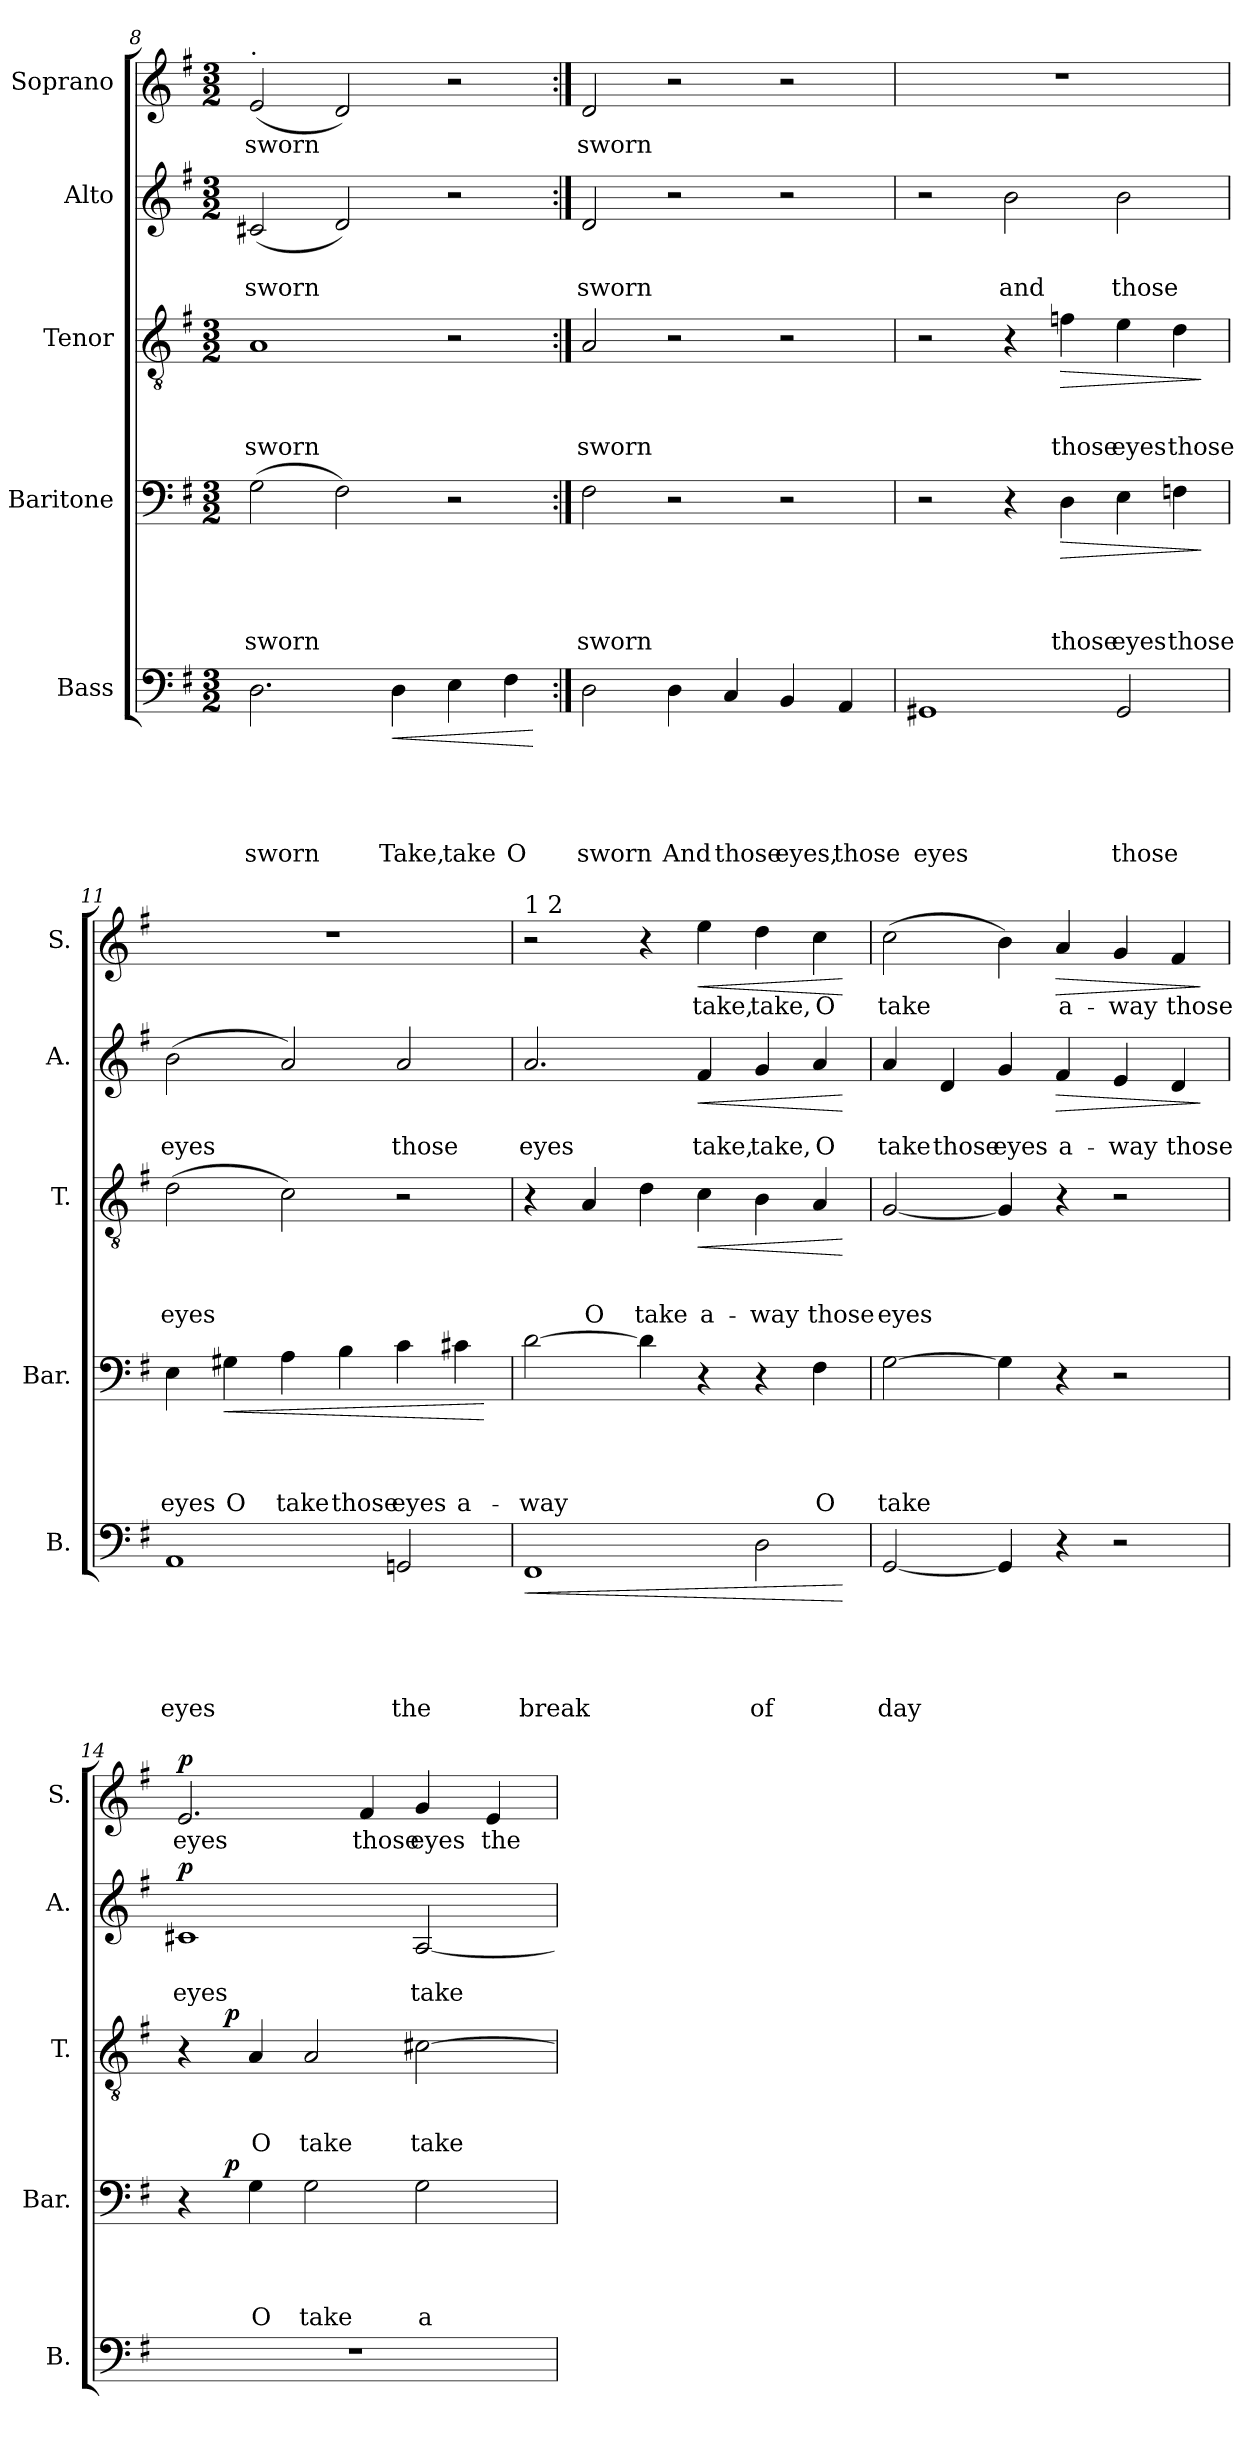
**kern	**text	**text	**text	**text	**text	**dynam	**kern	**text	**text	**text	**text	**dynam	**kern	**text	**text	**text	**dynam	**kern	**text	**text	**dynam	**kern	**text	**dynam
*part5	*part5	*part5	*part5	*part5	*part5	*part5	*part4	*part4	*part4	*part4	*part4	*part4	*part3	*part3	*part3	*part3	*part3	*part2	*part2	*part2	*part2	*part1	*part1	*part1
*staff5	*staff5	*staff5	*staff5	*staff5	*staff5	*staff5	*staff4	*staff4	*staff4	*staff4	*staff4	*staff4	*staff3	*staff3	*staff3	*staff3	*staff3	*staff2	*staff2	*staff2	*staff2	*staff1	*staff1	*staff1
*I"Bass	*	*	*	*	*	*	*I"Baritone	*	*	*	*	*	*I"Tenor	*	*	*	*	*I"Alto	*	*	*	*I"Soprano	*	*
*I'B.	*	*	*	*	*	*	*I'Bar.	*	*	*	*	*	*I'T.	*	*	*	*	*I'A.	*	*	*	*I'S.	*	*
*clefF4	*	*	*	*	*	*	*clefF4	*	*	*	*	*	*clefGv2	*	*	*	*	*clefG2	*	*	*	*clefG2	*	*
*k[f#]	*	*	*	*	*	*	*k[f#]	*	*	*	*	*	*k[f#]	*	*	*	*	*k[f#]	*	*	*	*k[f#]	*	*
*G:	*	*	*	*	*	*	*G:	*	*	*	*	*	*G:	*	*	*	*	*G:	*	*	*	*G:	*	*
*M3/2	*	*	*	*	*	*	*M3/2	*	*	*	*	*	*M3/2	*	*	*	*	*M3/2	*	*	*	*M3/2	*	*
=8	=8	=8	=8	=8	=8	=8	=8	=8	=8	=8	=8	=8	=8	=8	=8	=8	=8	=8	=8	=8	=8	=8	=8	=8
!	!	!	!	!	!	!	!	!	!	!	!	!	!	!	!	!	!	!	!	!	!	!LO:TX:a:t=.	!	!
!	!	!	!	!	!LO:LY:b	!	!	!	!	!	!LO:LY:b	!	!	!	!	!LO:LY:b	!	!	!	!LO:LY:b	!	!	!LO:LY:b	!
2.D\	.	.	.	.	-sworn	.	(>2G\	.	.	.	-sworn	.	1A	.	.	-sworn	.	(<2c#X/	.	-sworn	.	(<2e/	-sworn	.
.	.	.	.	.	.	.	2F#\)	.	.	.	.	.	.	.	.	.	.	2d/)	.	.	.	2d/)	.	.
!	!	!	!	!	!LO:LY:b	!LO:HP:b	!	!	!	!	!	!	!	!	!	!	!	!	!	!	!	!	!	!
4D\	.	.	.	.	Take,	<	.	.	.	.	.	.	.	.	.	.	.	.	.	.	.	.	.	.
!	!	!	!	!	!LO:LY:b	!	!	!	!	!	!	!	!	!	!	!	!	!	!	!	!	!	!	!
4E\	.	.	.	.	take	.	2r	.	.	.	.	.	2r	.	.	.	.	2r	.	.	.	2r	.	.
!	!	!	!	!	!LO:LY:b	!	!	!	!	!	!	!	!	!	!	!	!	!	!	!	!	!	!	!
4F#\	.	.	.	.	O	.	.	.	.	.	.	.	.	.	.	.	.	.	.	.	.	.	.	.
.	.	.	.	.	.	[	.	.	.	.	.	.	.	.	.	.	.	.	.	.	.	.	.	.
=9:|!	=9:|!	=9:|!	=9:|!	=9:|!	=9:|!	=9:|!	=9:|!	=9:|!	=9:|!	=9:|!	=9:|!	=9:|!	=9:|!	=9:|!	=9:|!	=9:|!	=9:|!	=9:|!	=9:|!	=9:|!	=9:|!	=9:|!	=9:|!	=9:|!
!	!	!	!	!	!LO:LY:b	!	!	!	!	!	!LO:LY:b	!	!	!	!	!LO:LY:b	!	!	!	!LO:LY:b	!	!	!LO:LY:b	!
2D\	.	.	.	.	sworn	.	2F#\	.	.	.	sworn	.	2A/	.	.	sworn	.	2d/	.	sworn	.	2d/	sworn	.
!	!	!	!	!	!LO:LY:b	!	!	!	!	!	!	!	!	!	!	!	!	!	!	!	!	!	!	!
4D\	.	.	.	.	And	.	2r	.	.	.	.	.	2r	.	.	.	.	2r	.	.	.	2r	.	.
!	!	!	!	!	!LO:LY:b	!	!	!	!	!	!	!	!	!	!	!	!	!	!	!	!	!	!	!
4C/	.	.	.	.	those	.	.	.	.	.	.	.	.	.	.	.	.	.	.	.	.	.	.	.
!	!	!	!	!	!LO:LY:b	!	!	!	!	!	!	!	!	!	!	!	!	!	!	!	!	!	!	!
4BB/	.	.	.	.	eyes,	.	2r	.	.	.	.	.	2r	.	.	.	.	2r	.	.	.	2r	.	.
!	!	!	!	!	!LO:LY:b	!	!	!	!	!	!	!	!	!	!	!	!	!	!	!	!	!	!	!
4AA/	.	.	.	.	those	.	.	.	.	.	.	.	.	.	.	.	.	.	.	.	.	.	.	.
=10	=10	=10	=10	=10	=10	=10	=10	=10	=10	=10	=10	=10	=10	=10	=10	=10	=10	=10	=10	=10	=10	=10	=10	=10
!	!	!	!	!	!LO:LY:b	!	!	!	!	!	!	!	!	!	!	!	!	!	!	!	!	!LO:N:vis=1	!	!
1GG#X	.	.	.	.	eyes	.	2r	.	.	.	.	.	2r	.	.	.	.	2r	.	.	.	1.r	.	.
!	!	!	!	!	!	!	!	!	!	!	!	!	!	!	!	!	!	!	!	!LO:LY:b	!	!	!	!
.	.	.	.	.	.	.	4r	.	.	.	.	.	4r	.	.	.	.	2b\	.	and	.	.	.	.
!	!	!	!	!	!	!	!	!	!	!	!LO:LY:b	!LO:HP:b	!	!	!	!LO:LY:b	!LO:HP:b	!	!	!	!	!	!	!
.	.	.	.	.	.	.	4D\	.	.	.	those	>	4fn\	.	.	those	>	.	.	.	.	.	.	.
!	!	!	!	!	!LO:LY:b	!	!	!	!	!	!LO:LY:b	!	!	!	!	!LO:LY:b	!	!	!	!LO:LY:b	!	!	!	!
2GG#/	.	.	.	.	those	.	4E\	.	.	.	eyes	.	4e\	.	.	eyes	.	2b\	.	those	.	.	.	.
!	!	!	!	!	!	!	!	!	!	!	!LO:LY:b	!	!	!	!	!LO:LY:b	!	!	!	!	!	!	!	!
.	.	.	.	.	.	.	4Fn\	.	.	.	those	.	4d\	.	.	those	.	.	.	.	.	.	.	.
.	.	.	.	.	.	.	.	.	.	.	.	]	.	.	.	.	]	.	.	.	.	.	.	.
=11	=11	=11	=11	=11	=11	=11	=11	=11	=11	=11	=11	=11	=11	=11	=11	=11	=11	=11	=11	=11	=11	=11	=11	=11
!	!	!	!	!	!LO:LY:b	!	!	!	!	!	!LO:LY:b	!	!	!	!	!LO:LY:b	!	!	!	!LO:LY:b	!	!LO:N:vis=1	!	!
1AA	.	.	.	.	eyes	.	4E\	.	.	.	eyes	.	(>2d\	.	.	eyes	.	(>2b\	.	eyes	.	1.r	.	.
!	!	!	!	!	!	!	!	!	!	!	!LO:LY:b	!LO:HP:b	!	!	!	!	!	!	!	!	!	!	!	!
.	.	.	.	.	.	.	4G#X\	.	.	.	O	<	.	.	.	.	.	.	.	.	.	.	.	.
!	!	!	!	!	!	!	!	!	!	!	!LO:LY:b	!	!	!	!	!	!	!	!	!	!	!	!	!
.	.	.	.	.	.	.	4A\	.	.	.	take	.	2c\)	.	.	.	.	2a/)	.	.	.	.	.	.
!	!	!	!	!	!	!	!	!	!	!	!LO:LY:b	!	!	!	!	!	!	!	!	!	!	!	!	!
.	.	.	.	.	.	.	4B\	.	.	.	those	.	.	.	.	.	.	.	.	.	.	.	.	.
!	!	!	!	!	!LO:LY:b	!	!	!	!	!	!LO:LY:b	!	!	!	!	!	!	!	!	!LO:LY:b	!	!	!	!
2GGn/	.	.	.	.	the	.	4c\	.	.	.	eyes	.	2r	.	.	.	.	2a/	.	those	.	.	.	.
!	!	!	!	!	!	!	!	!	!	!	!LO:LY:b	!	!	!	!	!	!	!	!	!	!	!	!	!
.	.	.	.	.	.	.	4c#X\	.	.	.	a-	.	.	.	.	.	.	.	.	.	.	.	.	.
.	.	.	.	.	.	.	.	.	.	.	.	[	.	.	.	.	.	.	.	.	.	.	.	.
!!LO:LB:g=z
=12	=12	=12	=12	=12	=12	=12	=12	=12	=12	=12	=12	=12	=12	=12	=12	=12	=12	=12	=12	=12	=12	=12	=12	=12
!	!	!	!	!	!	!	!	!	!	!	!	!	!	!	!	!	!	!	!	!	!	!LO:TX:a:t=1 2	!	!
!	!	!	!	!	!LO:LY:b	!LO:HP:b	!	!	!	!	!LO:LY:b	!	!	!	!	!	!	!	!	!LO:LY:b	!	!	!	!
1FF#	.	.	.	.	break	<	[>2d\	.	.	.	-way	.	4r	.	.	.	.	2.a/	.	eyes	.	2r	.	.
!	!	!	!	!	!	!	!	!	!	!	!	!	!	!	!	!LO:LY:b	!	!	!	!	!	!	!	!
.	.	.	.	.	.	.	.	.	.	.	.	.	4A/	.	.	O	.	.	.	.	.	.	.	.
!	!	!	!	!	!	!	!	!	!	!	!	!	!	!	!	!LO:LY:b	!	!	!	!	!	!	!	!
.	.	.	.	.	.	.	4d\]	.	.	.	.	.	4d\	.	.	take	.	.	.	.	.	4r	.	.
!	!	!	!	!	!	!	!	!	!	!	!	!	!	!	!	!LO:LY:b	!LO:HP:b	!	!	!LO:LY:b	!LO:HP:b	!	!LO:LY:b	!LO:HP:b
.	.	.	.	.	.	.	4r	.	.	.	.	.	4c\	.	.	a-	<	4f#/	.	take,	<	4ee\	take,	<
!	!	!	!	!	!LO:LY:b	!	!	!	!	!	!	!	!	!	!	!LO:LY:b	!	!	!	!LO:LY:b	!	!	!LO:LY:b	!
2D\	.	.	.	.	of	.	4r	.	.	.	.	.	4B\	.	.	-way	.	4g/	.	take,	.	4dd\	take,	.
!	!	!	!	!	!	!	!	!	!	!	!LO:LY:b	!	!	!	!	!LO:LY:b	!	!	!	!LO:LY:b	!	!	!LO:LY:b	!
.	.	.	.	.	.	.	4F#\	.	.	.	O	.	4A/	.	.	those	.	4a/	.	O	.	4cc\	O	.
.	.	.	.	.	.	[	.	.	.	.	.	.	.	.	.	.	[	.	.	.	[	.	.	[
=13	=13	=13	=13	=13	=13	=13	=13	=13	=13	=13	=13	=13	=13	=13	=13	=13	=13	=13	=13	=13	=13	=13	=13	=13
!	!	!	!	!	!LO:LY:b	!	!	!	!	!	!LO:LY:b	!	!	!	!	!LO:LY:b	!	!	!	!LO:LY:b	!	!	!LO:LY:b	!
[<2GG/	.	.	.	.	day	.	[>2G\	.	.	.	take	.	[<2G/	.	.	eyes	.	4a/	.	take	.	(>2cc\	take	.
!	!	!	!	!	!	!	!	!	!	!	!	!	!	!	!	!	!	!	!	!LO:LY:b	!	!	!	!
.	.	.	.	.	.	.	.	.	.	.	.	.	.	.	.	.	.	4d/	.	those	.	.	.	.
!	!	!	!	!	!	!	!	!	!	!	!	!	!	!	!	!	!	!	!	!LO:LY:b	!	!	!	!
4GG/]	.	.	.	.	.	.	4G\]	.	.	.	.	.	4G/]	.	.	.	.	4g/	.	eyes	.	4b\)	.	.
!	!	!	!	!	!	!	!	!	!	!	!	!	!	!	!	!	!	!	!	!LO:LY:b	!LO:HP:b	!	!LO:LY:b	!LO:HP:b
4r	.	.	.	.	.	.	4r	.	.	.	.	.	4r	.	.	.	.	4f#/	.	a-	>	4a/	a-	>
!	!	!	!	!	!	!	!	!	!	!	!	!	!	!	!	!	!	!	!	!LO:LY:b	!	!	!LO:LY:b	!
2r	.	.	.	.	.	.	2r	.	.	.	.	.	2r	.	.	.	.	4e/	.	-way	.	4g/	-way	.
!	!	!	!	!	!	!	!	!	!	!	!	!	!	!	!	!	!	!	!	!LO:LY:b	!	!	!LO:LY:b	!
.	.	.	.	.	.	.	.	.	.	.	.	.	.	.	.	.	.	4d/	.	those	.	4f#/	those	.
.	.	.	.	.	.	.	.	.	.	.	.	.	.	.	.	.	.	.	.	.	]	.	.	]
=14	=14	=14	=14	=14	=14	=14	=14	=14	=14	=14	=14	=14	=14	=14	=14	=14	=14	=14	=14	=14	=14	=14	=14	=14
!LO:N:vis=1	!	!	!	!	!	!	!	!	!	!	!	!	!	!	!	!	!	!	!	!LO:LY:b	!LO:DY:a	!	!LO:LY:b	!LO:DY:a
*	*	*	*	*	*	*	*^	*	*	*	*	*	*^	*	*	*	*	*	*	*	*	*	*	*
1.r	.	.	.	.	.	.	4r	8.ryy	.	.	.	.	.	4r	8.ryy	.	.	.	.	1c#X	.	eyes	p	2.e/	eyes	p
!	!	!	!	!	!	!	!	!	!	!	!	!	!LO:DY:a	!	!	!	!	!	!LO:DY:a	!	!	!	!	!	!	!
.	.	.	.	.	.	.	.	1ryy	.	.	.	.	p	.	1ryy	.	.	.	p	.	.	.	.	.	.	.
!	!	!	!	!	!	!	!	!	!	!	!	!LO:LY:b	!	!	!	!	!	!LO:LY:b	!	!	!	!	!	!	!	!
.	.	.	.	.	.	.	4G\	.	.	.	.	O	.	4A/	.	.	.	O	.	.	.	.	.	.	.	.
!	!	!	!	!	!	!	!	!	!	!	!	!LO:LY:b	!	!	!	!	!	!LO:LY:b	!	!	!	!	!	!	!	!
.	.	.	.	.	.	.	2G\	.	.	.	.	take	.	2A/	.	.	.	take	.	.	.	.	.	.	.	.
!	!	!	!	!	!	!	!	!	!	!	!	!	!	!	!	!	!	!	!	!	!	!	!	!	!LO:LY:b	!
.	.	.	.	.	.	.	.	.	.	.	.	.	.	.	.	.	.	.	.	.	.	.	.	4f#/	those	.
!	!	!	!	!	!	!	!	!	!	!	!	!LO:LY:b	!	!	!	!	!	!LO:LY:b	!	!	!	!LO:LY:b	!	!	!LO:LY:b	!
.	.	.	.	.	.	.	2G\	.	.	.	.	a-	.	[>2c#X\	.	.	.	take	.	[<2A/	.	take	.	4g/	eyes	.
.	.	.	.	.	.	.	.	4ryy	.	.	.	.	.	.	4ryy	.	.	.	.	.	.	.	.	.	.	.
!	!	!	!	!	!	!	!	!	!	!	!	!	!	!	!	!	!	!	!	!	!	!	!	!	!LO:LY:b	!
.	.	.	.	.	.	.	.	.	.	.	.	.	.	.	.	.	.	.	.	.	.	.	.	4e/	the	.
.	.	.	.	.	.	.	.	16ryy	.	.	.	.	.	.	16ryy	.	.	.	.	.	.	.	.	.	.	.
*	*	*	*	*	*	*	*v	*v	*	*	*	*	*	*	*	*	*	*	*	*	*	*	*	*	*	*
*	*	*	*	*	*	*	*	*	*	*	*	*	*v	*v	*	*	*	*	*	*	*	*	*	*	*
=	=	=	=	=	=	=	=	=	=	=	=	=	=	=	=	=	=	=	=	=	=	=	=	=
*-	*-	*-	*-	*-	*-	*-	*-	*-	*-	*-	*-	*-	*-	*-	*-	*-	*-	*-	*-	*-	*-	*-	*-	*-
